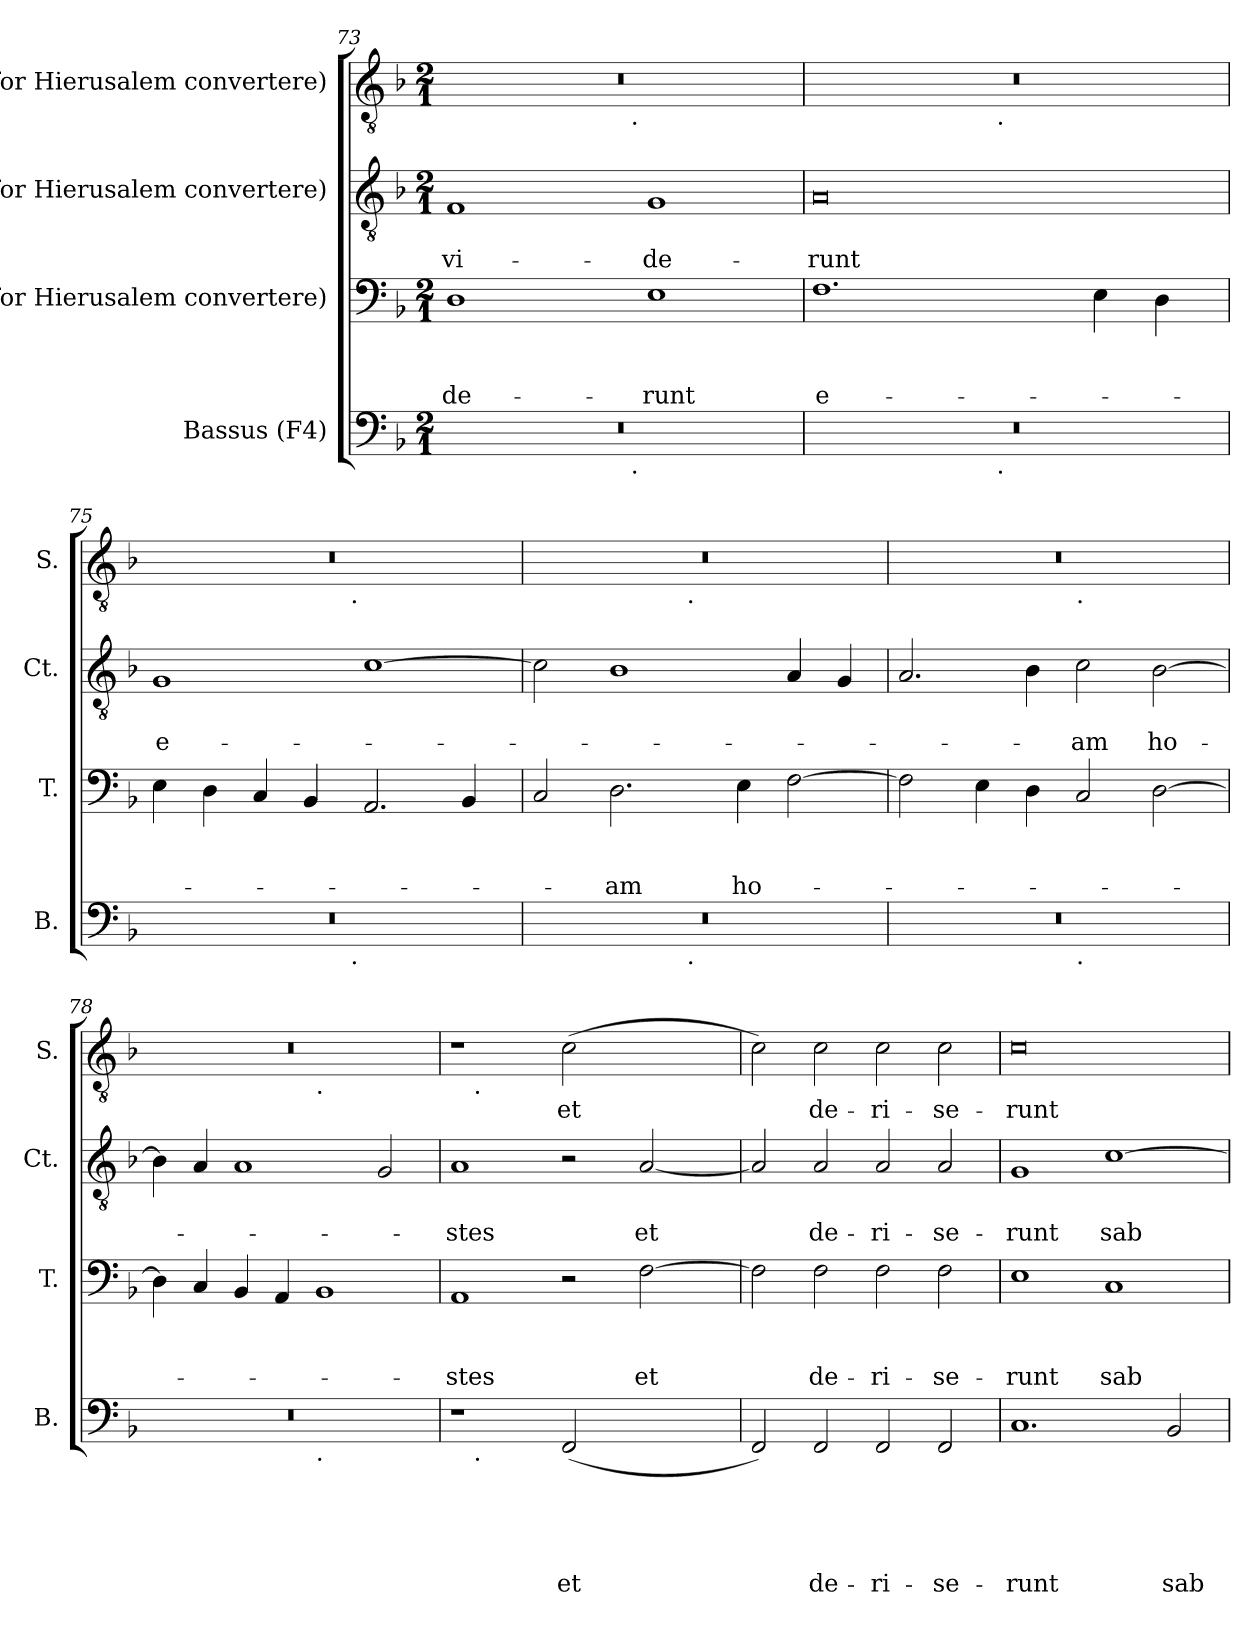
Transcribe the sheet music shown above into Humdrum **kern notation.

**kern	**text	**text	**text	**text	**text	**kern	**text	**text	**text	**kern	**text	**text	**kern	**text
*part4	*part4	*part4	*part4	*part4	*part4	*part3	*part3	*part3	*part3	*part2	*part2	*part2	*part1	*part1
*staff4	*staff4	*staff4	*staff4	*staff4	*staff4	*staff3	*staff3	*staff3	*staff3	*staff2	*staff2	*staff2	*staff1	*staff1
*I"Bassus (F4)	*	*	*	*	*	*I"C4 for Hierusalem convertere)	*	*	*	*I"C3 for Hierusalem convertere)	*	*	*I"C1 for Hierusalem convertere)	*
*I'B.	*	*	*	*	*	*I'T.	*	*	*	*I'Ct.	*	*	*I'S.	*
*clefF4	*	*	*	*	*	*clefF4	*	*	*	*clefGv2	*	*	*clefGv2	*
*k[b-]	*	*	*	*	*	*k[b-]	*	*	*	*k[b-]	*	*	*k[b-]	*
*F:	*	*	*	*	*	*F:	*	*	*	*F:	*	*	*F:	*
*M2/1	*	*	*	*	*	*M2/1	*	*	*	*M2/1	*	*	*M2/1	*
=73	=73	=73	=73	=73	=73	=73	=73	=73	=73	=73	=73	=73	=73	=73
!	!	!	!	!	!	!	!	!	!LO:LY:b	!	!	!LO:LY:b	!	!
*^	*	*	*	*	*	*	*	*	*	*	*	*	*^	*
0r	2ryy	.	.	.	.	.	1D	.	.	-de-	1F	.	vi-	0r	2ryy	.
.	4...ryy	.	.	.	.	.	.	.	.	.	.	.	.	.	4...ryy	.
!	!	!	!	!	!	!	!	!	!	!	!	!	!	!	!LO:TX:b:t=.	!
!	!LO:TX:b:t=.	!	!	!	!	!	!	!	!	!	!	!	!	!	!	!
.	1ryy	.	.	.	.	.	.	.	.	.	.	.	.	.	1ryy	.
!	!	!	!	!	!	!	!	!	!	!LO:LY:b	!	!	!LO:LY:b	!	!	!
.	.	.	.	.	.	.	1E	.	.	-runt	1G	.	-de-	.	.	.
.	32ryy	.	.	.	.	.	.	.	.	.	.	.	.	.	32ryy	.
=74	=74	=74	=74	=74	=74	=74	=74	=74	=74	=74	=74	=74	=74	=74	=74	=74
!	!	!	!	!	!	!	!	!	!	!LO:LY:b:rj	!	!	!LO:LY:b	!	!	!
0r	2ryy	.	.	.	.	.	1.F	.	.	e-	0A	.	-runt	0r	2ryy	.
.	4...ryy	.	.	.	.	.	.	.	.	.	.	.	.	.	4...ryy	.
!	!	!	!	!	!	!	!	!	!	!	!	!	!	!	!LO:TX:b:t=.	!
!	!LO:TX:b:t=.	!	!	!	!	!	!	!	!	!	!	!	!	!	!	!
.	1ryy	.	.	.	.	.	.	.	.	.	.	.	.	.	1ryy	.
.	.	.	.	.	.	.	4E\	.	.	.	.	.	.	.	.	.
.	.	.	.	.	.	.	4D\	.	.	.	.	.	.	.	.	.
.	32ryy	.	.	.	.	.	.	.	.	.	.	.	.	.	32ryy	.
=75	=75	=75	=75	=75	=75	=75	=75	=75	=75	=75	=75	=75	=75	=75	=75	=75
!	!	!	!	!	!	!	!	!	!	!	!	!	!LO:LY:b:rj	!	!	!
0r	2ryy	.	.	.	.	.	4E\	.	.	.	1G	.	e-	0r	2ryy	.
.	.	.	.	.	.	.	4D\	.	.	.	.	.	.	.	.	.
.	4...ryy	.	.	.	.	.	4C/	.	.	.	.	.	.	.	4...ryy	.
.	.	.	.	.	.	.	4BB-/	.	.	.	.	.	.	.	.	.
!	!	!	!	!	!	!	!	!	!	!	!	!	!	!	!LO:TX:b:t=.	!
!	!LO:TX:b:t=.	!	!	!	!	!	!	!	!	!	!	!	!	!	!	!
.	1ryy	.	.	.	.	.	.	.	.	.	.	.	.	.	1ryy	.
.	.	.	.	.	.	.	2.AA/	.	.	.	[>1c	.	.	.	.	.
.	.	.	.	.	.	.	4BB-/	.	.	.	.	.	.	.	.	.
.	32ryy	.	.	.	.	.	.	.	.	.	.	.	.	.	32ryy	.
!!LO:PB:g=z	!!
=76	=76	=76	=76	=76	=76	=76	=76	=76	=76	=76	=76	=76	=76	=76	=76	=76
0r	1ryy	.	.	.	.	.	2C/	.	.	.	2c\]	.	.	0r	1ryy	.
!	!	!	!	!	!	!	!	!	!	!LO:LY:b	!	!	!	!	!	!
.	.	.	.	.	.	.	2.D\	.	.	-am	1B-	.	.	.	.	.
!	!	!	!	!	!	!	!	!	!	!	!	!	!	!	!LO:TX:b:t=.	!
!	!LO:TX:b:t=.	!	!	!	!	!	!	!	!	!	!	!	!	!	!	!
.	1ryy	.	.	.	.	.	.	.	.	.	.	.	.	.	1ryy	.
!	!	!	!	!	!	!	!	!	!	!LO:LY:b	!	!	!	!	!	!
.	.	.	.	.	.	.	4E\	.	.	ho-	.	.	.	.	.	.
.	.	.	.	.	.	.	[>2F\	.	.	.	4A/	.	.	.	.	.
.	.	.	.	.	.	.	.	.	.	.	4G/	.	.	.	.	.
=77	=77	=77	=77	=77	=77	=77	=77	=77	=77	=77	=77	=77	=77	=77	=77	=77
0r	1ryy	.	.	.	.	.	2F\]	.	.	.	2.A/	.	.	0r	1ryy	.
.	.	.	.	.	.	.	4E\	.	.	.	.	.	.	.	.	.
.	.	.	.	.	.	.	4D\	.	.	.	4B-\	.	.	.	.	.
!	!	!	!	!	!	!	!	!	!	!	!	!	!	!	!LO:TX:b:t=.	!
!	!LO:TX:b:t=.	!	!	!	!	!	!	!	!	!	!	!	!	!	!	!
!	!	!	!	!	!	!	!	!	!	!	!	!	!LO:LY:b	!	!	!
.	1ryy	.	.	.	.	.	2C/	.	.	.	2c\	.	-am	.	1ryy	.
!	!	!	!	!	!	!	!	!	!	!	!	!	!LO:LY:b	!	!	!
.	.	.	.	.	.	.	[>2D\	.	.	.	[>2B-\	.	ho-	.	.	.
=78	=78	=78	=78	=78	=78	=78	=78	=78	=78	=78	=78	=78	=78	=78	=78	=78
0r	1ryy	.	.	.	.	.	4D\]	.	.	.	4B-\]	.	.	0r	1ryy	.
.	.	.	.	.	.	.	4C/	.	.	.	4A/	.	.	.	.	.
.	.	.	.	.	.	.	4BB-/	.	.	.	1A	.	.	.	.	.
.	.	.	.	.	.	.	4AA/	.	.	.	.	.	.	.	.	.
!	!	!	!	!	!	!	!	!	!	!	!	!	!	!	!LO:TX:b:t=.	!
!	!LO:TX:b:t=.	!	!	!	!	!	!	!	!	!	!	!	!	!	!	!
.	1ryy	.	.	.	.	.	1BB-	.	.	.	.	.	.	.	1ryy	.
.	.	.	.	.	.	.	.	.	.	.	2G/	.	.	.	.	.
=79	=79	=79	=79	=79	=79	=79	=79	=79	=79	=79	=79	=79	=79	=79	=79	=79
!	!	!	!	!	!	!	!	!	!	!LO:LY:b	!	!	!LO:LY:b	!	!	!
1r	16.ryy	.	.	.	.	.	1AA	.	.	-stes	1A	.	-stes	1r	16.ryy	.
!	!	!	!	!	!	!	!	!	!	!	!	!	!	!	!LO:TX:b:t=.	!
!	!LO:TX:b:t=.	!	!	!	!	!	!	!	!	!	!	!	!	!	!	!
.	1ryy	.	.	.	.	.	.	.	.	.	.	.	.	.	1ryy	.
!	!	!	!	!	!	!LO:LY:b	!	!	!	!	!	!	!	!	!	!LO:LY:b
(<2FF/	.	.	.	.	.	et	2r	.	.	.	2r	.	.	(>2c\	.	et
.	2ryy	.	.	.	.	.	.	.	.	.	.	.	.	.	2ryy	.
!	!	!	!	!	!	!	!	!	!	!LO:LY:b	!	!	!LO:LY:b	!	!	!
2ryy	.	.	.	.	.	.	[<2F\	.	.	et	[<2A/	.	et	2ryy	.	.
.	4ryy	.	.	.	.	.	.	.	.	.	.	.	.	.	4ryy	.
.	8ryy	.	.	.	.	.	.	.	.	.	.	.	.	.	8ryy	.
.	32ryy	.	.	.	.	.	.	.	.	.	.	.	.	.	32ryy	.
*v	*v	*	*	*	*	*	*	*	*	*	*	*	*	*v	*v	*
!!LO:LB:g=z
=80	=80	=80	=80	=80	=80	=80	=80	=80	=80	=80	=80	=80	=80	=80
2FF/)	.	.	.	.	.	2F\]	.	.	.	2A/]	.	.	2c\)	.
!	!	!	!	!	!LO:LY:b	!	!	!	!LO:LY:b	!	!	!LO:LY:b	!	!LO:LY:b
2FF/	.	.	.	.	de-	2F\	.	.	de-	2A/	.	de-	2c\	de-
!	!	!	!	!	!LO:LY:b	!	!	!	!LO:LY:b	!	!	!LO:LY:b	!	!LO:LY:b
2FF/	.	.	.	.	-ri-	2F\	.	.	-ri-	2A/	.	-ri-	2c\	-ri-
!	!	!	!	!	!LO:LY:b	!	!	!	!LO:LY:b	!	!	!LO:LY:b	!	!LO:LY:b
2FF/	.	.	.	.	-se-	2F\	.	.	-se-	2A/	.	-se-	2c\	-se-
=81	=81	=81	=81	=81	=81	=81	=81	=81	=81	=81	=81	=81	=81	=81
!	!	!	!	!	!LO:LY:b	!	!	!	!LO:LY:b	!	!	!LO:LY:b	!	!LO:LY:b
1.C	.	.	.	.	-runt	1E	.	.	-runt	1G	.	-runt	0c	-runt
!	!	!	!	!	!	!	!	!	!LO:LY:b	!	!	!LO:LY:b	!	!
.	.	.	.	.	.	1C	.	.	sab-	[>1c	.	sab-	.	.
!	!	!	!	!	!LO:LY:b	!	!	!	!	!	!	!	!	!
2BB-/	.	.	.	.	sab-	.	.	.	.	.	.	.	.	.
=	=	=	=	=	=	=	=	=	=	=	=	=	=	=
*-	*-	*-	*-	*-	*-	*-	*-	*-	*-	*-	*-	*-	*-	*-
